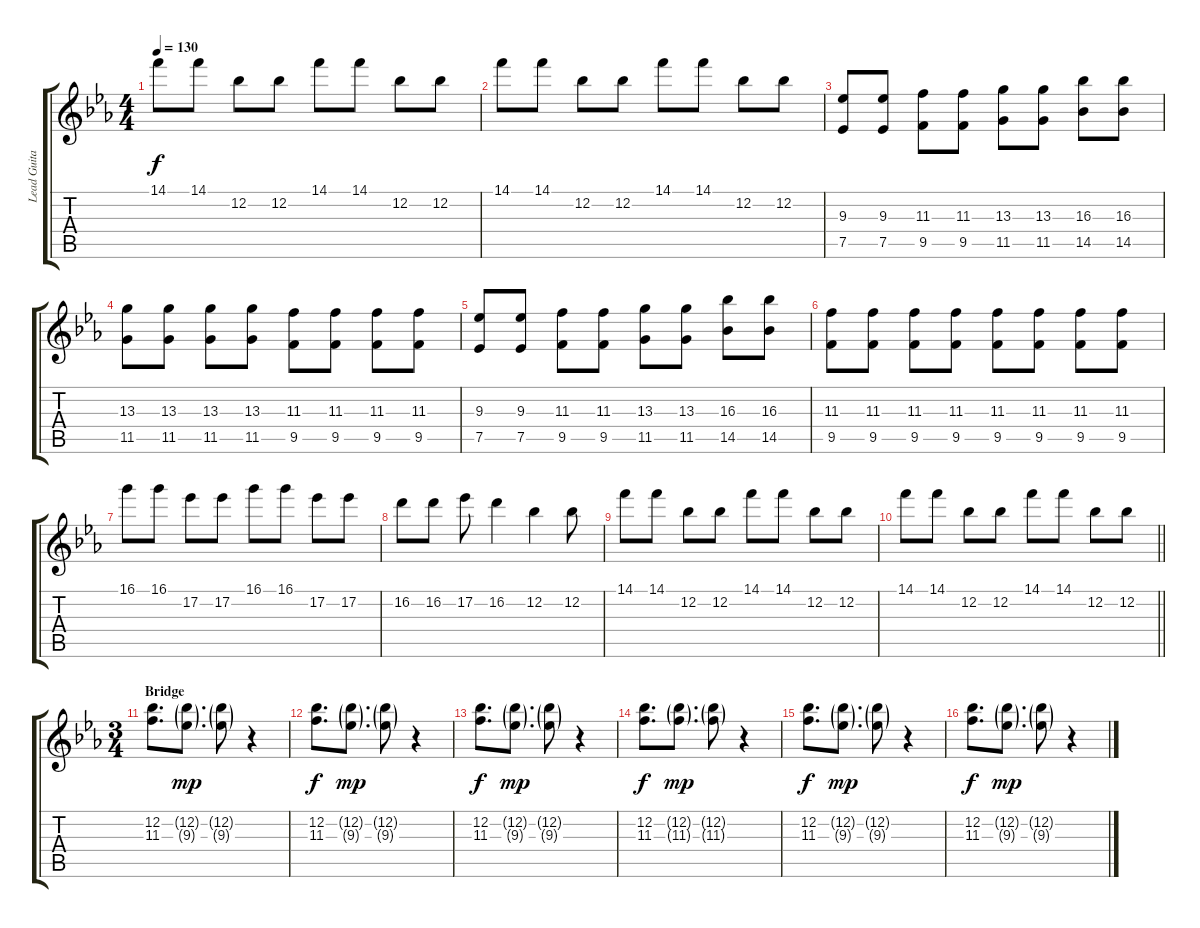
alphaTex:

\track ("Lead Guitar" "Lead Guita") {instrument distortionguitar bank 255}
\staff {score tabs}
\tuning (Eb4 Bb3 Gb3 Db3 Ab2 Db2) {hide}
\ts (4 4)
\tempo 130
\clef g2
\ks eb
14.1.8{dy f} 14.1.8 12.2.8 12.2.8 14.1.8 14.1.8 12.2.8 12.2.8 |
14.1.8 14.1.8 12.2.8 12.2.8 14.1.8 14.1.8 12.2.8 12.2.8 |
(9.3 7.5).8 (9.3 7.5).8 (11.3 9.5).8 (11.3 9.5).8 (13.3 11.5).8 (13.3 11.5).8 (16.3 14.5).8 (16.3 14.5).8 |
(13.3 11.5).8 (13.3 11.5).8 (13.3 11.5).8 (13.3 11.5).8 (11.3 9.5).8 (11.3 9.5).8 (11.3 9.5).8 (11.3 9.5).8 |
(9.3 7.5).8 (9.3 7.5).8 (11.3 9.5).8 (11.3 9.5).8 (13.3 11.5).8 (13.3 11.5).8 (16.3 14.5).8 (16.3 14.5).8 |
(11.3 9.5).8 (11.3 9.5).8 (11.3 9.5).8 (11.3 9.5).8 (11.3 9.5).8 (11.3 9.5).8 (11.3 9.5).8 (11.3 9.5).8 |
16.1.8 16.1.8 17.2.8 17.2.8 16.1.8 16.1.8 17.2.8 17.2.8 |
16.2.8 16.2.8 17.2.8 16.2.4 12.2.4 12.2.8 |
14.1.8 14.1.8 12.2.8 12.2.8 14.1.8 14.1.8 12.2.8 12.2.8 |
\barLineRight lightlight
14.1.8 14.1.8 12.2.8 12.2.8 14.1.8 14.1.8 12.2.8 12.2.8 |
\ts (3 4)
\section ("" "Bridge")
(12.2 11.3).8{d instrument electricguitarclean} (12.2{g} 9.3{g}).8{d dy mp} (12.2{g} 9.3{g}).8 r.4 |
(12.2 11.3).8{d dy f} (12.2{g} 9.3{g}).8{d dy mp} (12.2{g} 9.3{g}).8 r.4 |
(12.2 11.3).8{d dy f} (12.2{g} 9.3{g}).8{d dy mp} (12.2{g} 9.3{g}).8 r.4 |
(12.2 11.3).8{d dy f} (12.2{g} 11.3{g}).8{d dy mp} (12.2{g} 11.3{g}).8 r.4 |
(12.2 11.3).8{d dy f} (12.2{g} 9.3{g}).8{d dy mp} (12.2{g} 9.3{g}).8 r.4 |
(12.2 11.3).8{d dy f} (12.2{g} 9.3{g}).8{d dy mp} (12.2{g} 9.3{g}).8 r.4
